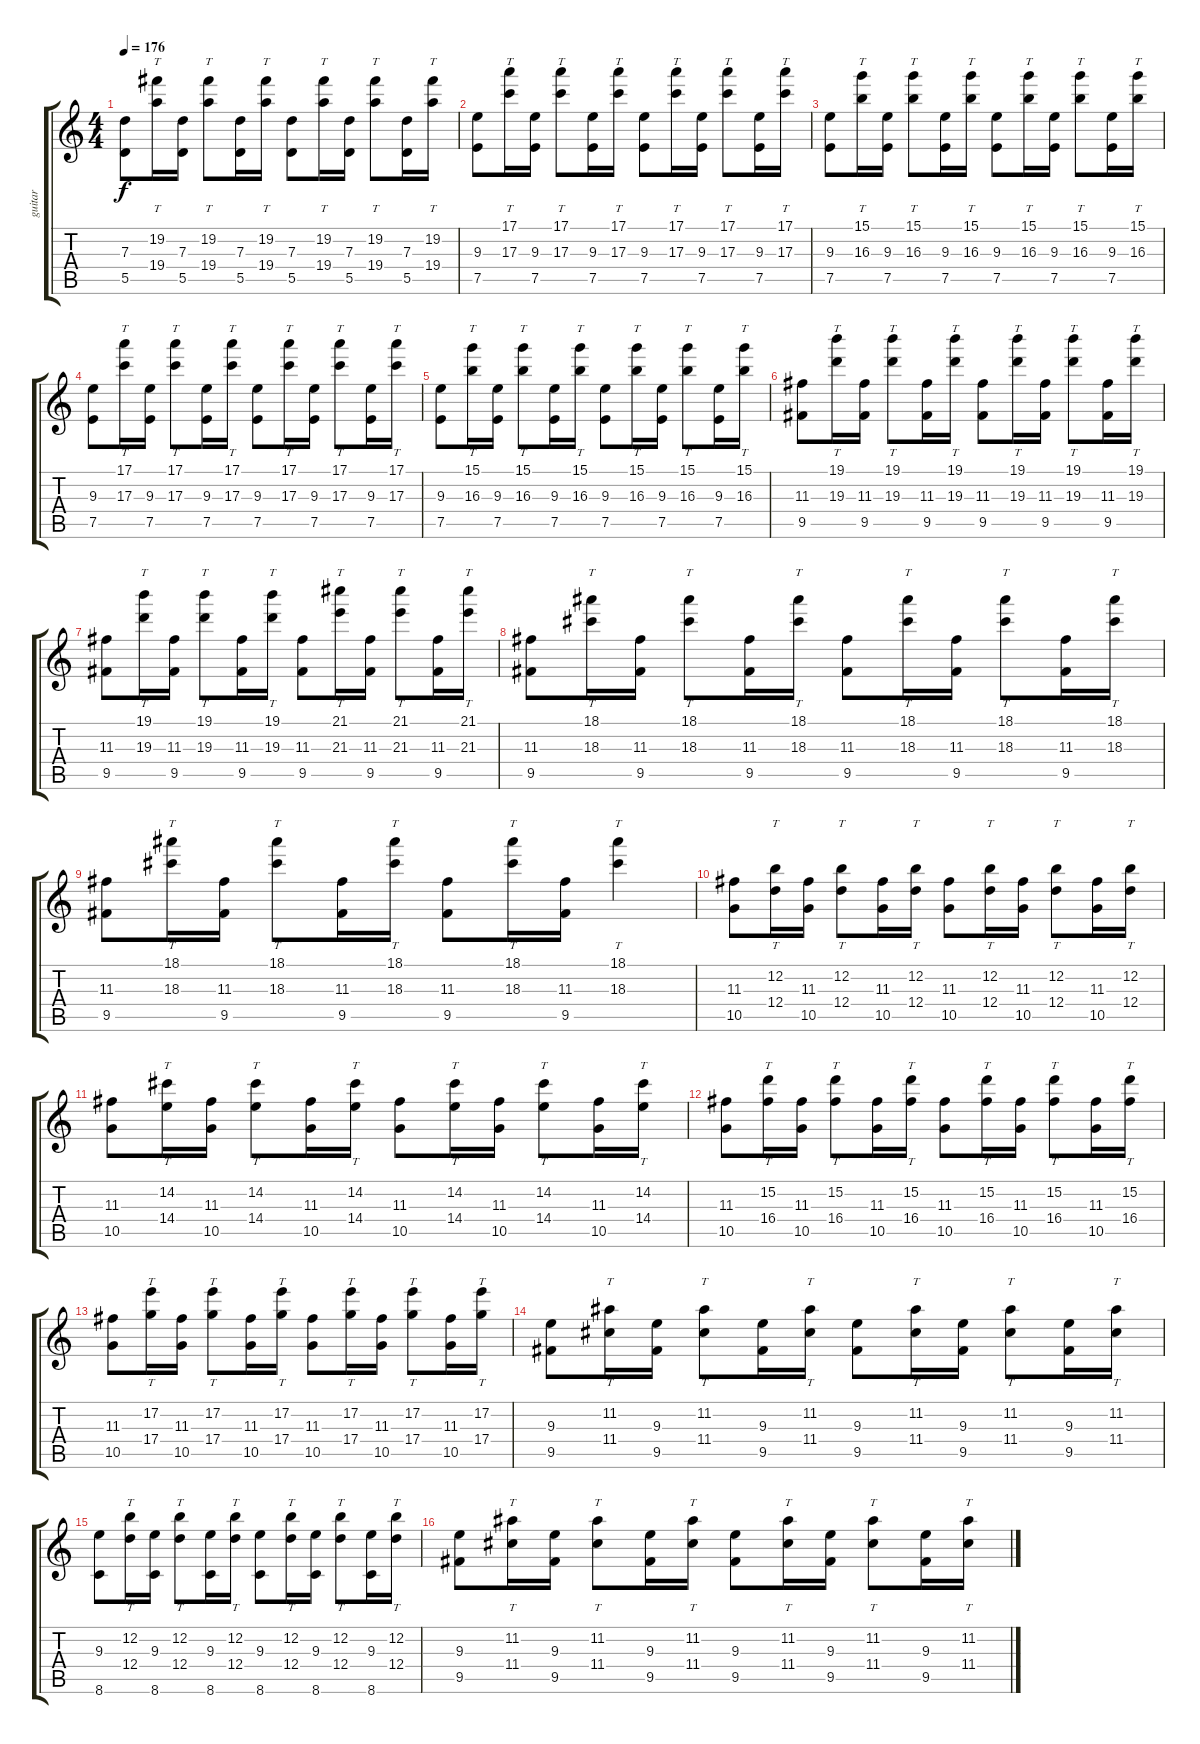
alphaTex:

\track ("guitar" "guitar") {instrument electricguitarjazz}
\staff {score tabs}
\tuning (E4 B3 G3 D3 A2 E2) {hide}
\ts (4 4)
\tempo 176
\clef g2
\ks c
(7.3 5.5).8{dy f} (19.2 19.4).16{tt} (7.3 5.5).16 (19.2 19.4).8{tt} (7.3 5.5).16 (19.2 19.4).16{tt} (7.3 5.5).8 (19.2 19.4).16{tt} (7.3 5.5).16 (19.2 19.4).8{tt} (7.3 5.5).16 (19.2 19.4).16{tt} |
(9.3 7.5).8 (17.1 17.3).16{tt} (9.3 7.5).16 (17.1 17.3).8{tt} (9.3 7.5).16 (17.1 17.3).16{tt} (9.3 7.5).8 (17.1 17.3).16{tt} (9.3 7.5).16 (17.1 17.3).8{tt} (9.3 7.5).16 (17.1 17.3).16{tt} |
(9.3 7.5).8 (15.1 16.3).16{tt} (9.3 7.5).16 (15.1 16.3).8{tt} (9.3 7.5).16 (15.1 16.3).16{tt} (9.3 7.5).8 (15.1 16.3).16{tt} (9.3 7.5).16 (15.1 16.3).8{tt} (9.3 7.5).16 (15.1 16.3).16{tt} |
(9.3 7.5).8 (17.1 17.3).16{tt} (9.3 7.5).16 (17.1 17.3).8{tt} (9.3 7.5).16 (17.1 17.3).16{tt} (9.3 7.5).8 (17.1 17.3).16{tt} (9.3 7.5).16 (17.1 17.3).8{tt} (9.3 7.5).16 (17.1 17.3).16{tt} |
(9.3 7.5).8 (15.1 16.3).16{tt} (9.3 7.5).16 (15.1 16.3).8{tt} (9.3 7.5).16 (15.1 16.3).16{tt} (9.3 7.5).8 (15.1 16.3).16{tt} (9.3 7.5).16 (15.1 16.3).8{tt} (9.3 7.5).16 (15.1 16.3).16{tt} |
(11.3 9.5).8 (19.1 19.3).16{tt} (11.3 9.5).16 (19.1 19.3).8{tt} (11.3 9.5).16 (19.1 19.3).16{tt} (11.3 9.5).8 (19.1 19.3).16{tt} (11.3 9.5).16 (19.1 19.3).8{tt} (11.3 9.5).16 (19.1 19.3).16{tt} |
(11.3 9.5).8 (19.1 19.3).16{tt} (11.3 9.5).16 (19.1 19.3).8{tt} (11.3 9.5).16 (19.1 19.3).16{tt} (11.3 9.5).8 (21.1 21.3).16{tt} (11.3 9.5).16 (21.1 21.3).8{tt} (11.3 9.5).16 (21.1 21.3).16{tt} |
(11.3 9.5).8 (18.1 18.3).16{tt} (11.3 9.5).16 (18.1 18.3).8{tt} (11.3 9.5).16 (18.1 18.3).16{tt} (11.3 9.5).8 (18.1 18.3).16{tt} (11.3 9.5).16 (18.1 18.3).8{tt} (11.3 9.5).16 (18.1 18.3).16{tt} |
(11.3 9.5).8 (18.1 18.3).16{tt} (11.3 9.5).16 (18.1 18.3).8{tt} (11.3 9.5).16 (18.1 18.3).16{tt} (11.3 9.5).8 (18.1 18.3).16{tt} (11.3 9.5).16 (18.1 18.3).4{tt} |
(11.3 10.5).8 (12.2 12.4).16{tt} (11.3 10.5).16 (12.2 12.4).8{tt} (11.3 10.5).16 (12.2 12.4).16{tt} (11.3 10.5).8 (12.2 12.4).16{tt} (11.3 10.5).16 (12.2 12.4).8{tt} (11.3 10.5).16 (12.2 12.4).16{tt} |
(11.3 10.5).8 (14.2 14.4).16{tt} (11.3 10.5).16 (14.2 14.4).8{tt} (11.3 10.5).16 (14.2 14.4).16{tt} (11.3 10.5).8 (14.2 14.4).16{tt} (11.3 10.5).16 (14.2 14.4).8{tt} (11.3 10.5).16 (14.2 14.4).16{tt} |
(11.3 10.5).8 (15.2 16.4).16{tt} (11.3 10.5).16 (15.2 16.4).8{tt} (11.3 10.5).16 (15.2 16.4).16{tt} (11.3 10.5).8 (15.2 16.4).16{tt} (11.3 10.5).16 (15.2 16.4).8{tt} (11.3 10.5).16 (15.2 16.4).16{tt} |
(11.3 10.5).8 (17.2 17.4).16{tt} (11.3 10.5).16 (17.2 17.4).8{tt} (11.3 10.5).16 (17.2 17.4).16{tt} (11.3 10.5).8 (17.2 17.4).16{tt} (11.3 10.5).16 (17.2 17.4).8{tt} (11.3 10.5).16 (17.2 17.4).16{tt} |
(9.3 9.5).8 (11.2 11.4).16{tt} (9.3 9.5).16 (11.2 11.4).8{tt} (9.3 9.5).16 (11.2 11.4).16{tt} (9.3 9.5).8 (11.2 11.4).16{tt} (9.3 9.5).16 (11.2 11.4).8{tt} (9.3 9.5).16 (11.2 11.4).16{tt} |
(9.3 8.6).8 (12.2 12.4).16{tt} (9.3 8.6).16 (12.2 12.4).8{tt} (9.3 8.6).16 (12.2 12.4).16{tt} (9.3 8.6).8 (12.2 12.4).16{tt} (9.3 8.6).16 (12.2 12.4).8{tt} (9.3 8.6).16 (12.2 12.4).16{tt} |
(9.3 9.5).8 (11.2 11.4).16{tt} (9.3 9.5).16 (11.2 11.4).8{tt} (9.3 9.5).16 (11.2 11.4).16{tt} (9.3 9.5).8 (11.2 11.4).16{tt} (9.3 9.5).16 (11.2 11.4).8{tt} (9.3 9.5).16 (11.2 11.4).16{tt}
